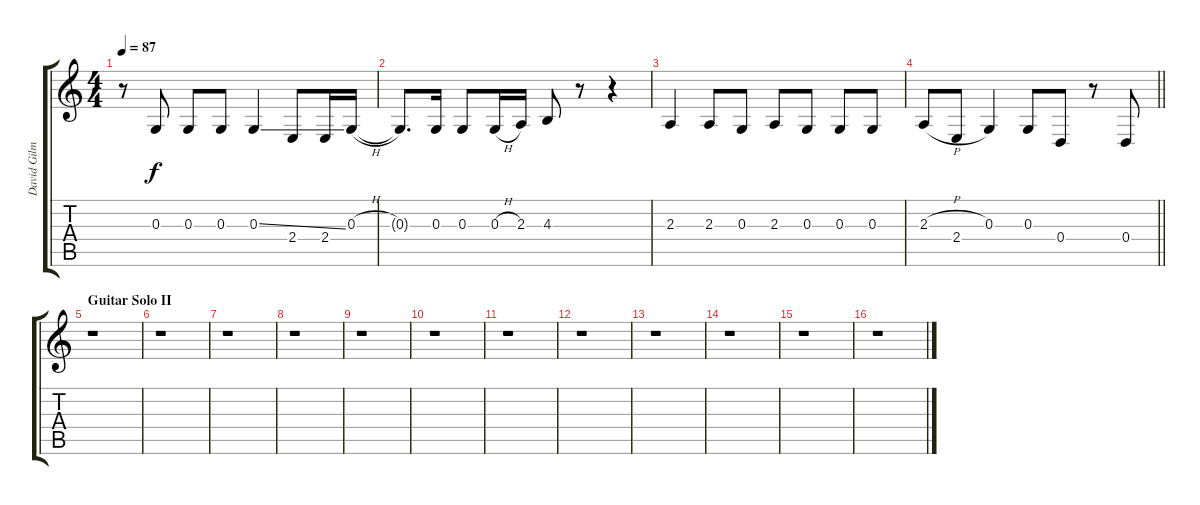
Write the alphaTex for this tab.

\track ("David Gilmour (Vocals)" "David Gilm") {instrument lead2sawtooth}
\staff {score tabs}
\tuning (E4 B3 G3 D3 A2 E2) {hide}
\ts (4 4)
\tempo 87
\clef g2
\ks c
r.8{dy f} 0.3.8 0.3.8 0.3.8 0.3{ss}.4 2.4.8 2.4.16 0.3{h}.16 |
0.3{t}.8{d} 0.3.16 0.3.8 0.3{h}.16 2.3.16 4.3.8 r.8 r.4 |
2.3.4 2.3.8 0.3.8 2.3.8 0.3.8 0.3.8 0.3.8 |
\barLineRight lightlight
2.3{h}.8 2.4.8 0.3.4 0.3.8 0.4.8 r.8 0.4.8 |
\section ("" "Guitar Solo II")
r.1 |
r.1 |
r.1 |
r.1 |
r.1 |
r.1 |
r.1 |
r.1 |
r.1 |
r.1 |
r.1 |
r.1
